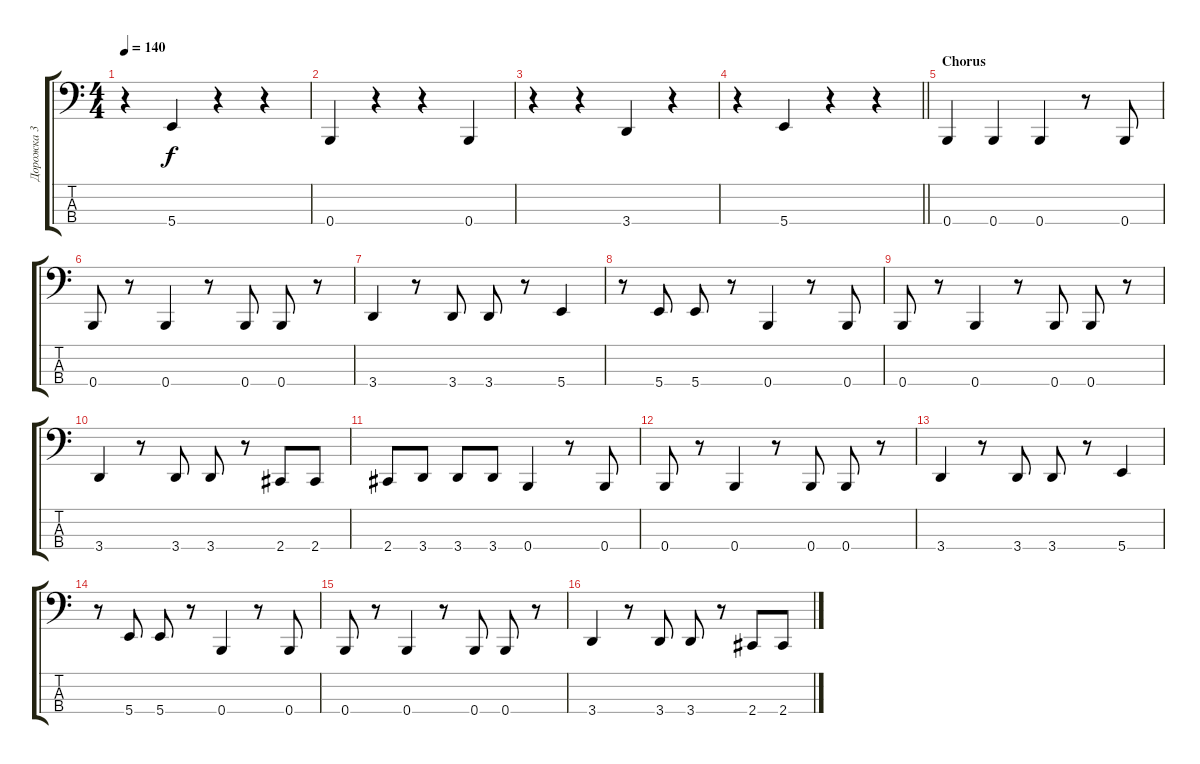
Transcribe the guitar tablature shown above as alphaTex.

\track ("Дорожка 3" "Дорожка 3") {instrument electricbassfinger}
\staff {score tabs}
\tuning (E2 B1 D1 B0) {hide}
\ts (4 4)
\tempo 140
\clef f4
\ks c
r.4{dy f} 5.4.4 r.4 r.4 |
0.4.4 r.4 r.4 0.4.4 |
r.4 r.4 3.4.4 r.4 |
\barLineRight lightlight
r.4 5.4.4 r.4 r.4 |
\section ("" "Chorus")
0.4.4 0.4.4 0.4.4 r.8 0.4.8 |
0.4.8 r.8 0.4.4 r.8 0.4.8 0.4.8 r.8 |
3.4.4 r.8 3.4.8 3.4.8 r.8 5.4.4 |
r.8 5.4.8 5.4.8 r.8 0.4.4 r.8 0.4.8 |
0.4.8 r.8 0.4.4 r.8 0.4.8 0.4.8 r.8 |
3.4.4 r.8 3.4.8 3.4.8 r.8 2.4.8 2.4.8 |
2.4.8 3.4.8 3.4.8 3.4.8 0.4.4 r.8 0.4.8 |
0.4.8 r.8 0.4.4 r.8 0.4.8 0.4.8 r.8 |
3.4.4 r.8 3.4.8 3.4.8 r.8 5.4.4 |
r.8 5.4.8 5.4.8 r.8 0.4.4 r.8 0.4.8 |
0.4.8 r.8 0.4.4 r.8 0.4.8 0.4.8 r.8 |
3.4.4 r.8 3.4.8 3.4.8 r.8 2.4.8 2.4.8
